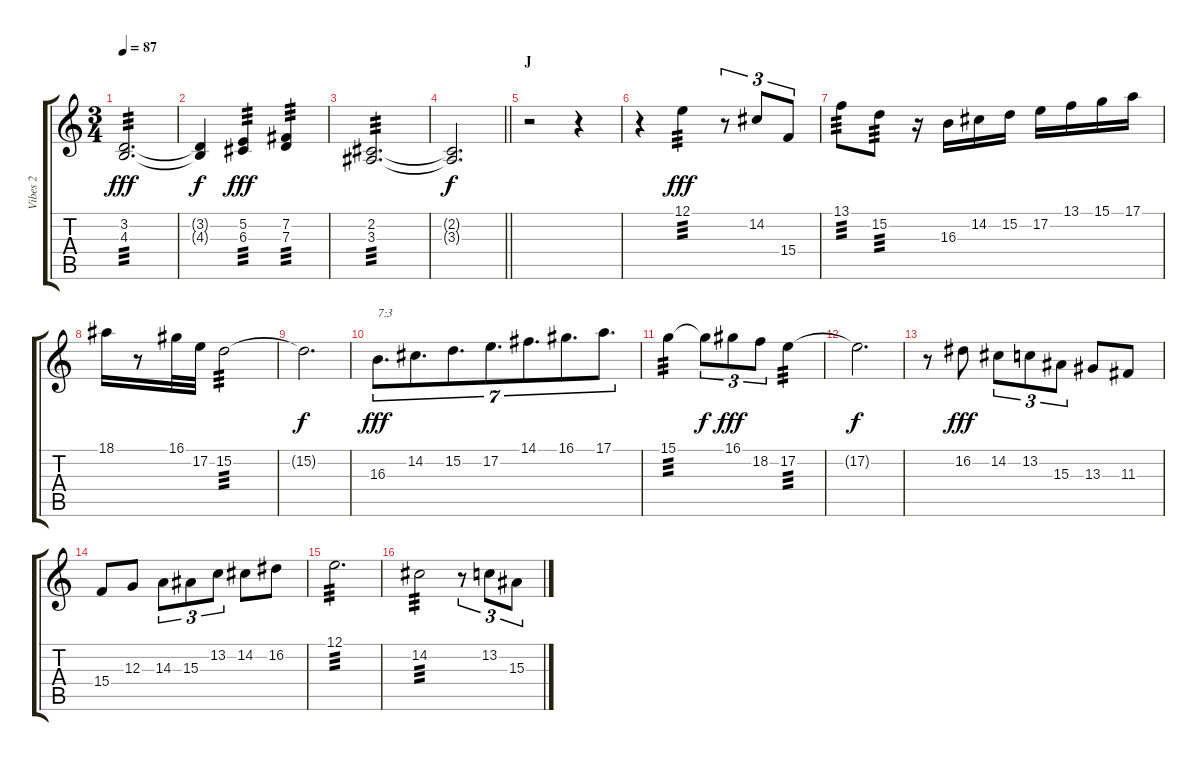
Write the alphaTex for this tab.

\track ("Vibes 2" "Vibes 2") {instrument vibraphone}
\staff {score tabs}
\tuning (E4 B3 G3 D3 A2 E2) {hide}
\ts (3 4)
\tempo 87
\clef g2
\ks c
(3.2 4.3).2{d tp 3 dy fff} |
(3.2{t} 4.3{t}).4{dy f} (5.2 6.3).4{tp 3 dy fff} (7.2 7.3).4{tp 3} |
(2.2 3.3).2{d tp 3} |
\barLineRight lightlight
(2.2{t} 3.3{t}).2{d dy f} |
\section ("" "J")
r.2 r.4 |
r.4 12.1.4{tp 3 dy fff} r.8{tu (3 2)} 14.2.8{tu (3 2)} 15.4.8{tu (3 2)} |
13.1.8{tp 3} 15.2.8{tp 3} r.16 16.3.16 14.2.16 15.2.16 17.2.16 13.1.16 15.1.16 17.1.16 |
18.1.16 r.8 16.1.32 17.2.32 15.2.2{tp 3} |
15.2{t}.2{d dy f} |
16.3.8{d tu (7 4) txt "7:3" dy fff} 14.2.8{d tu (7 4)} 15.2.8{d tu (7 4)} 17.2.8{d tu (7 4)} 14.1.8{d tu (7 4)} 16.1.8{d tu (7 4)} 17.1.8{d tu (7 4)} |
15.1.4{tp 3} 15.1{t}.8{tu (3 2) dy f} 16.1.8{tu (3 2) dy fff} 18.2.8{tu (3 2)} 17.2.4{tp 3} |
17.2{t}.2{d dy f} |
r.8 16.2.8{dy fff} 14.2.8{tu (3 2)} 13.2.8{tu (3 2)} 15.3.8{tu (3 2)} 13.3.8 11.3.8 |
15.4.8 12.3.8 14.3.8{tu (3 2)} 15.3.8{tu (3 2)} 13.2.8{tu (3 2)} 14.2.8 16.2.8 |
12.1.2{d tp 3} |
14.2.2{tp 3} r.8{tu (3 2)} 13.2.8{tu (3 2)} 15.3.8{tu (3 2)}
